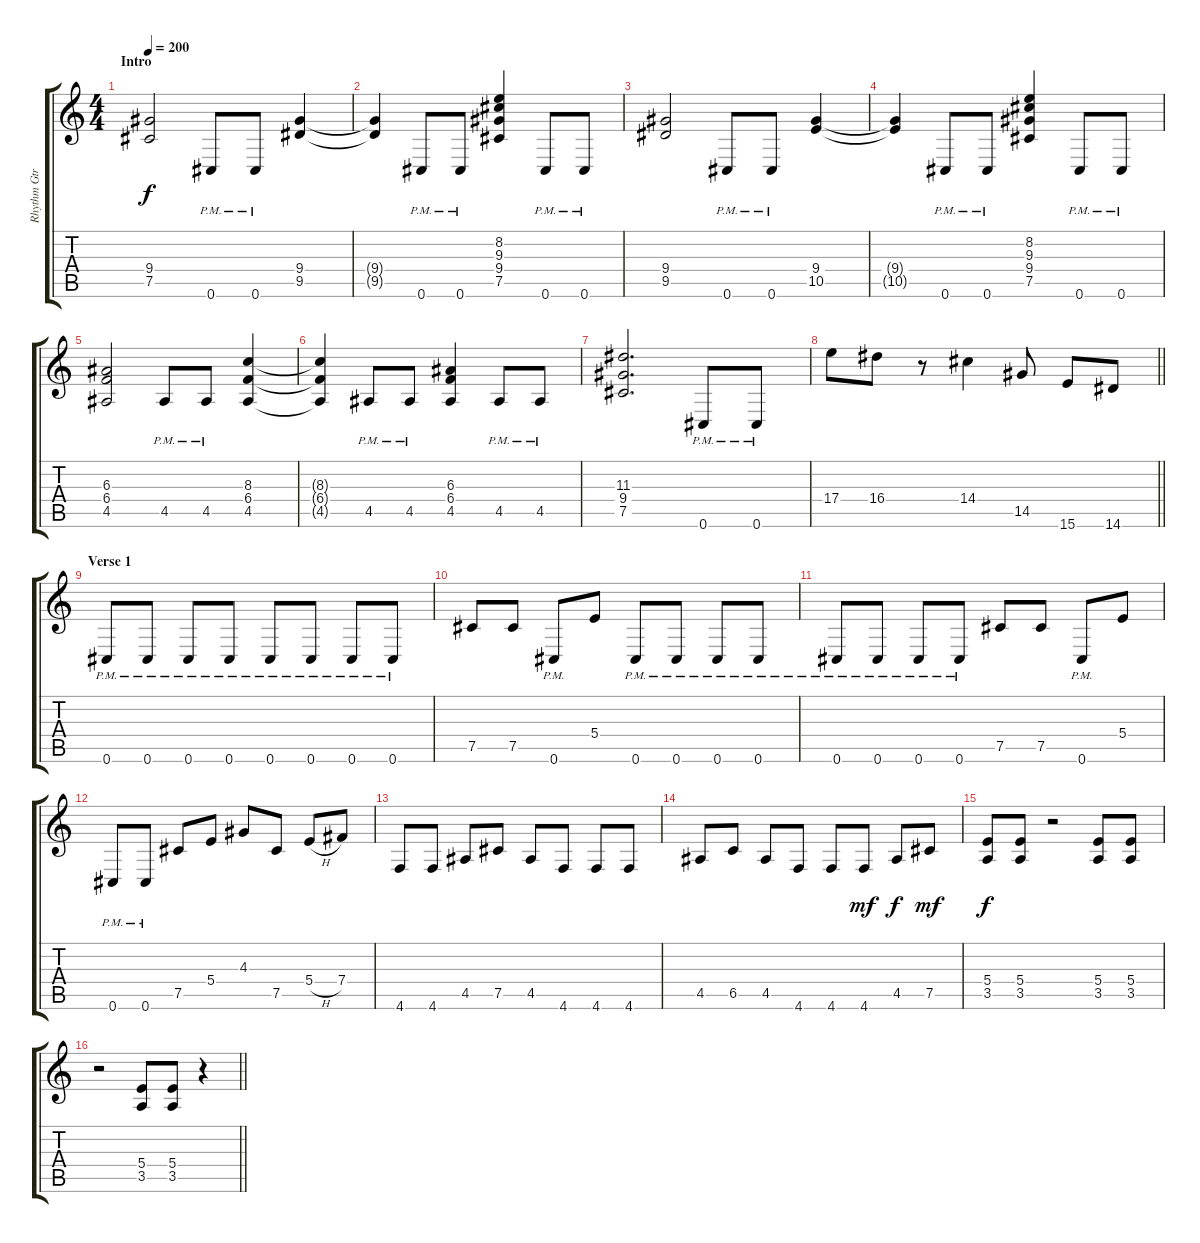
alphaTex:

\track ("Rhythm Gtr" "Rhythm Gtr") {instrument distortionguitar}
\staff {score tabs}
\tuning (Db4 Ab3 E3 B2 Gb2 Db2) {hide}
\ts (4 4)
\section ("" "Intro")
\tempo 200
\clef g2
\ks c
(9.4 7.5).2{dy f instrument distortionguitar} 0.6{pm}.8 0.6{pm}.8 (9.4 9.5).4 |
(9.4{t} 9.5{t}).4 0.6{pm}.8 0.6{pm}.8 (8.2 9.3 9.4 7.5).4 0.6{pm}.8 0.6{pm}.8 |
(9.4 9.5).2 0.6{pm}.8 0.6{pm}.8 (9.4 10.5).4 |
(9.4{t} 10.5{t}).4 0.6{pm}.8 0.6{pm}.8 (8.2 9.3 9.4 7.5).4 0.6{pm}.8 0.6{pm}.8 |
(6.3 6.4 4.5).2 4.5{pm}.8 4.5{pm}.8 (8.3 6.4 4.5).4 |
(8.3{t} 6.4{t} 4.5{t}).4 4.5{pm}.8 4.5{pm}.8 (6.3 6.4 4.5).4 4.5{pm}.8 4.5{pm}.8 |
(11.3 9.4 7.5).2{d} 0.6{pm}.8 0.6{pm}.8 |
\barLineRight lightlight
17.4.8 16.4.8 r.8 14.4.4 14.5.8 15.6.8 14.6.8 |
\section ("" "Verse 1")
0.6{pm}.8 0.6{pm}.8 0.6{pm}.8 0.6{pm}.8 0.6{pm}.8 0.6{pm}.8 0.6{pm}.8 0.6{pm}.8 |
7.5.8 7.5.8 0.6{pm}.8 5.4.8 0.6{pm}.8 0.6{pm}.8 0.6{pm}.8 0.6{pm}.8 |
0.6{pm}.8 0.6{pm}.8 0.6{pm}.8 0.6{pm}.8 7.5.8 7.5.8 0.6{pm}.8 5.4.8 |
0.6{pm}.8 0.6{pm}.8 7.5.8 5.4.8 4.3.8 7.5.8 5.4{h}.8 7.4.8 |
4.6.8 4.6.8 4.5.8 7.5.8 4.5.8 4.6.8 4.6.8 4.6.8 |
4.5.8 6.5.8 4.5.8 4.6.8 4.6.8 4.6.8{dy mf} 4.5.8{dy f} 7.5.8{dy mf} |
(5.4 3.5).8{dy f} (5.4 3.5).8 r.2 (5.4 3.5).8 (5.4 3.5).8 |
\barLineRight lightlight
r.2 (5.4 3.5).8 (5.4 3.5).8 r.4
